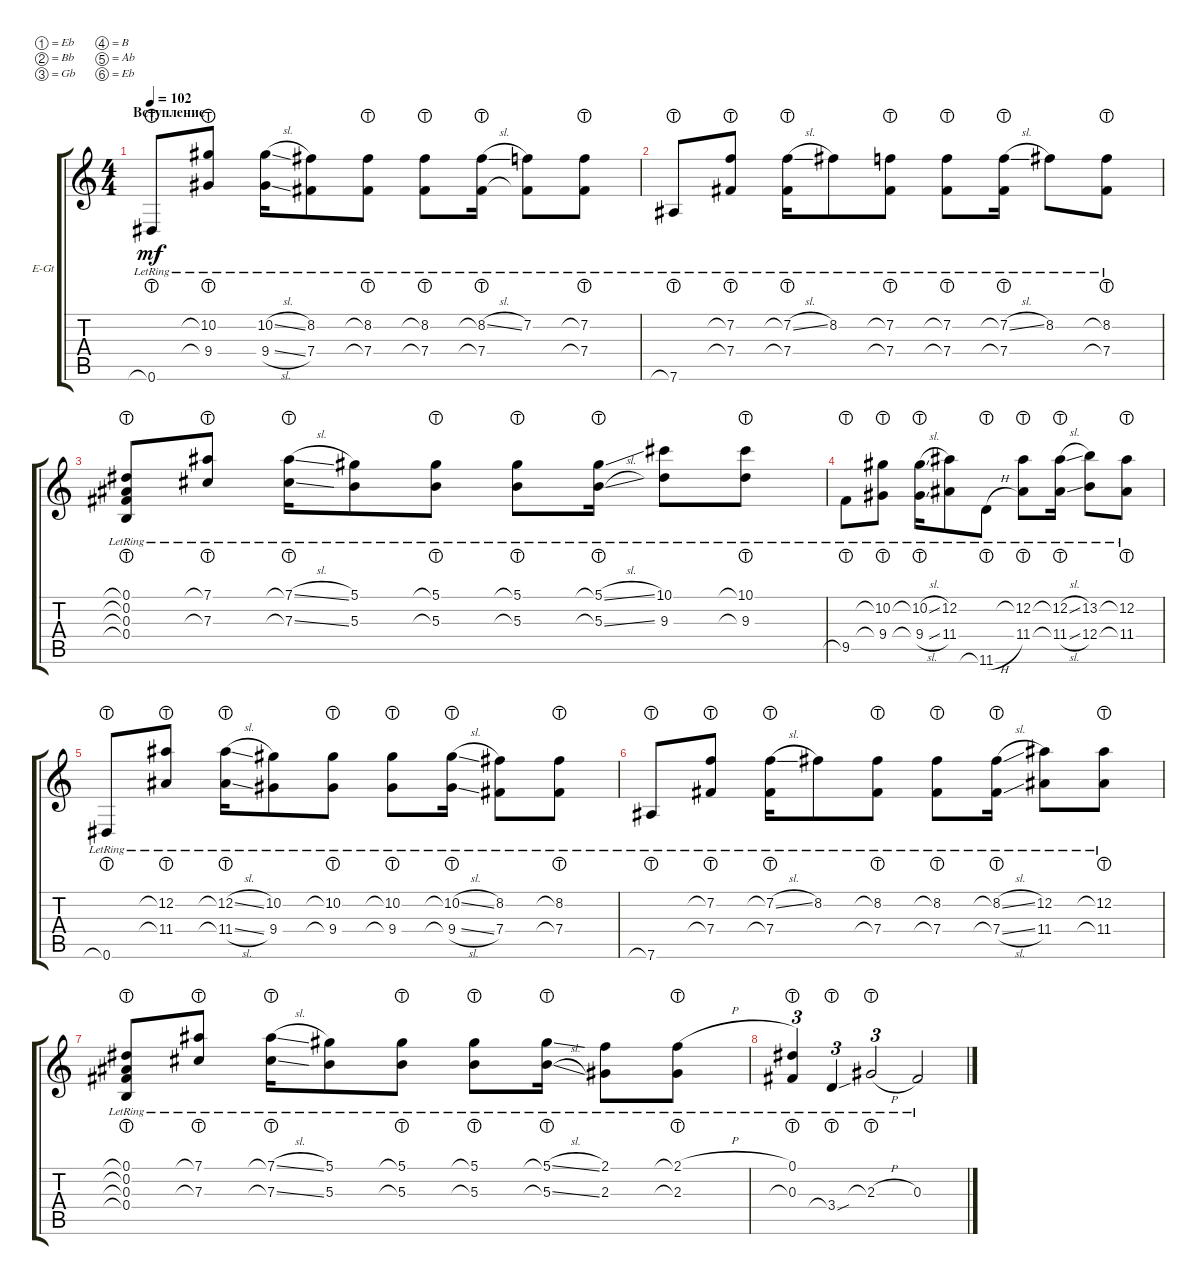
\defaultSystemsLayout 4
\bracketExtendMode groupsimilarinstruments
\firstSystemTrackNameOrientation horizontal
\otherSystemsTrackNameOrientation horizontal
\track ("Electric Guitar" "E-Gt") {instrument electricguitarclean}
\staff {score tabs}
\tuning (Eb4 Bb3 Gb3 B2 Ab2 Eb2)
\ts (4 4)
\section ("" "Вступление")
\tempo 102
\clef g2
\ks c
0.6{lht lr}.8{dy mf instrument electricguitarclean} (9.4{lht lr} 10.2{lht lr}).8 (9.4{sl lr} 10.2{sl lr}).16 (7.4{lr} 8.2{lr}).8 (8.2{lht lr} 7.4{lht lr}).8 (8.2{lht lr} 7.4{lht lr}).8 (7.4{lht lr} 8.2{sl lht lr}).16 (7.2{lr} 7.4{lr t}).8 (7.2{lht lr} 7.4{lht lr}).8 |
7.6{lht lr}.8 (7.4{lht lr} 7.2{lht lr}).8 (7.4{lht lr} 7.2{sl lht lr}).16 8.2{lr}.8 (7.2{lht lr} 7.4{lht lr}).8 (7.2{lht lr} 7.4{lht lr}).8 (7.4{lht lr} 7.2{sl lht lr}).16 8.2{lr}.8 (8.2{lht lr} 7.4{lht lr}).8 |
(0.4{lht lr} 0.3{lht lr} 0.2{lht lr} 0.1{lht lr}).8 (7.1{lht lr} 7.3{lht lr}).8 (7.3{sl lht lr} 7.1{sl lht lr}).16 (5.3{lr} 5.1{lr}).8 (5.1{lht lr} 5.3{lht lr}).8 (5.1{lht lr} 5.3{lht lr}).8 (5.1{sl lht lr} 5.3{sl lht lr}).16 (10.1{lr} 9.3{lr}).8 (10.1{lht lr} 9.3{lht lr}).8 |
9.5{lht lr}.8 (9.4{lht lr} 10.2{lht lr}).8 (9.4{sl lht lr} 10.2{sl lht lr}).16 (11.4{lr} 12.2{lr}).8 11.6{h lht lr}.8 (11.4{lht lr} 12.2{lht lr}).8 (11.4{sl lht lr} 12.2{sl lht lr}).16 (12.4{lr} 13.2{lr}).8 (11.4{lht lr} 12.2{lht lr}).8 |
0.6{lht lr}.8 (11.4{lht lr} 12.2{lht lr}).8 (11.4{sl lht lr} 12.2{sl lht lr}).16 (9.4{lr} 10.2{lr}).8 (10.2{lht lr} 9.4{lht lr}).8 (10.2{lht lr} 9.4{lht lr}).8 (9.4{sl lht lr} 10.2{sl lht lr}).16 (8.2{lr} 7.4{lr}).8 (8.2{lht lr} 7.4{lht lr}).8 |
7.6{lht lr}.8 (7.4{lht lr} 7.2{lht lr}).8 (7.4{lht lr} 7.2{sl lht lr}).16 8.2{lr}.8 (8.2{lht lr} 7.4{lht lr}).8 (8.2{lht lr} 7.4{lht lr}).8 (7.4{sl lht lr} 8.2{sl lht lr}).16 (12.2{lr} 11.4{lr}).8 (12.2{lht lr} 11.4{lht lr}).8 |
(0.4{lht lr} 0.3{lht lr} 0.2{lht lr} 0.1{lht lr}).8 (7.1{lht lr} 7.3{lht lr}).8 (7.3{sl lht lr} 7.1{sl lht lr}).16 (5.3{lr} 5.1{lr}).8 (5.1{lht lr} 5.3{lht lr}).8 (5.1{lht lr} 5.3{lht lr}).8 (5.1{sl lht lr} 5.3{sl lht lr}).16 (2.1{lr} 2.3{lr}).8 (2.1{h lht lr} 2.3{lht lr}).8 |
(0.1{lr} 0.3{lht lr}).4{tu (3 2)} 3.4{sou lht lr}.4{tu (3 2)} 2.3{h lht lr}.2{tu (3 2)} 0.3{lr}.2
